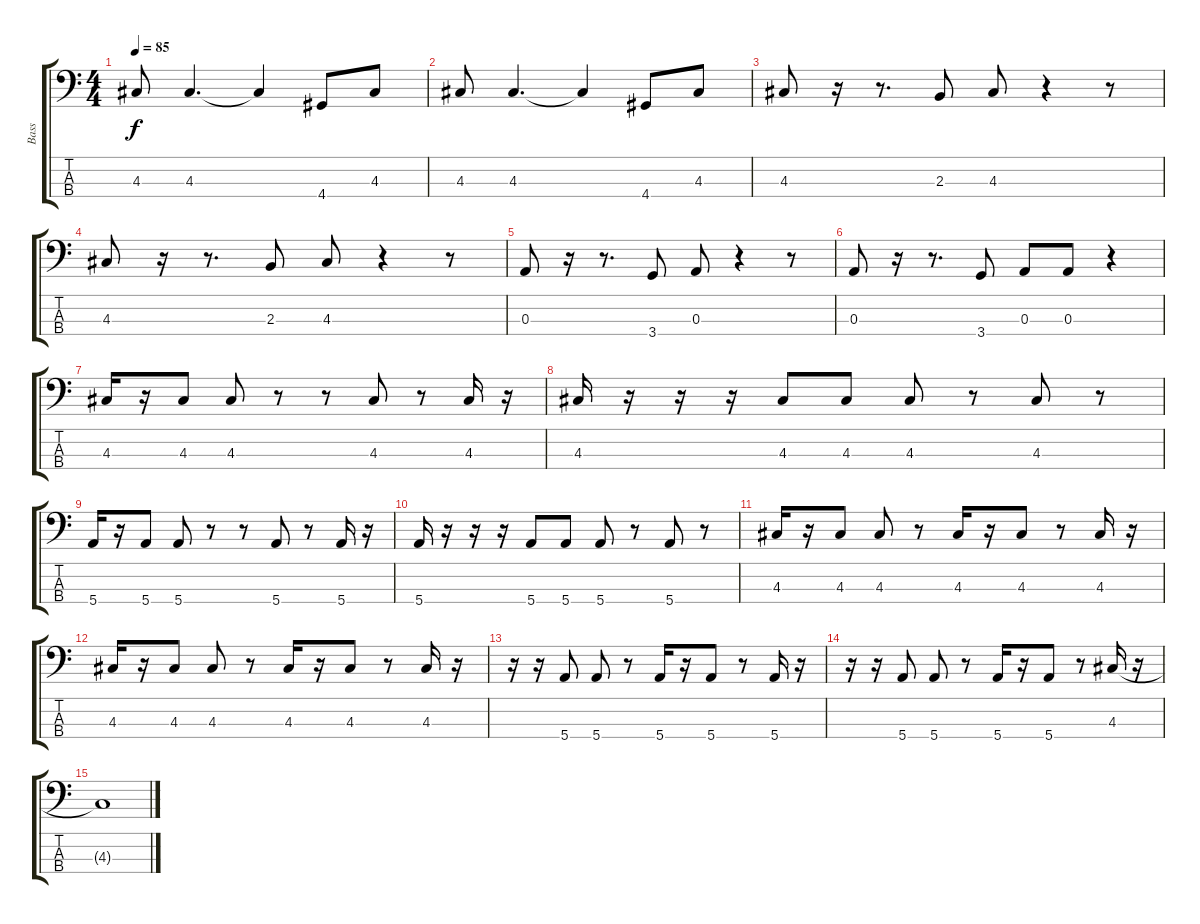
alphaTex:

\track ("Bass" "Bass") {instrument electricbassfinger}
\staff {score tabs}
\tuning (G2 D2 A1 E1) {hide}
\ts (4 4)
\tempo 85
\clef f4
\ks c
4.3.8{dy f} 4.3.4{d} 4.3{t}.4 4.4.8 4.3.8 |
4.3.8 4.3.4{d} 4.3{t}.4 4.4.8 4.3.8 |
4.3.8 r.16 r.8{d} 2.3.8 4.3.8 r.4 r.8 |
4.3.8 r.16 r.8{d} 2.3.8 4.3.8 r.4 r.8 |
0.3.8 r.16 r.8{d} 3.4.8 0.3.8 r.4 r.8 |
0.3.8 r.16 r.8{d} 3.4.8 0.3.8 0.3.8 r.4 |
4.3.16 r.16 4.3.8 4.3.8 r.8 r.8 4.3.8 r.8 4.3.16 r.16 |
4.3.16 r.16 r.16 r.16 4.3.8 4.3.8 4.3.8 r.8 4.3.8 r.8 |
5.4.16 r.16 5.4.8 5.4.8 r.8 r.8 5.4.8 r.8 5.4.16 r.16 |
5.4.16 r.16 r.16 r.16 5.4.8 5.4.8 5.4.8 r.8 5.4.8 r.8 |
4.3.16 r.16 4.3.8 4.3.8 r.8 4.3.16 r.16 4.3.8 r.8 4.3.16 r.16 |
4.3.16 r.16 4.3.8 4.3.8 r.8 4.3.16 r.16 4.3.8 r.8 4.3.16 r.16 |
r.16 r.16 5.4.8 5.4.8 r.8 5.4.16 r.16 5.4.8 r.8 5.4.16 r.16 |
r.16 r.16 5.4.8 5.4.8 r.8 5.4.16 r.16 5.4.8 r.8 4.3.16 r.16 |
4.3{t}.1
